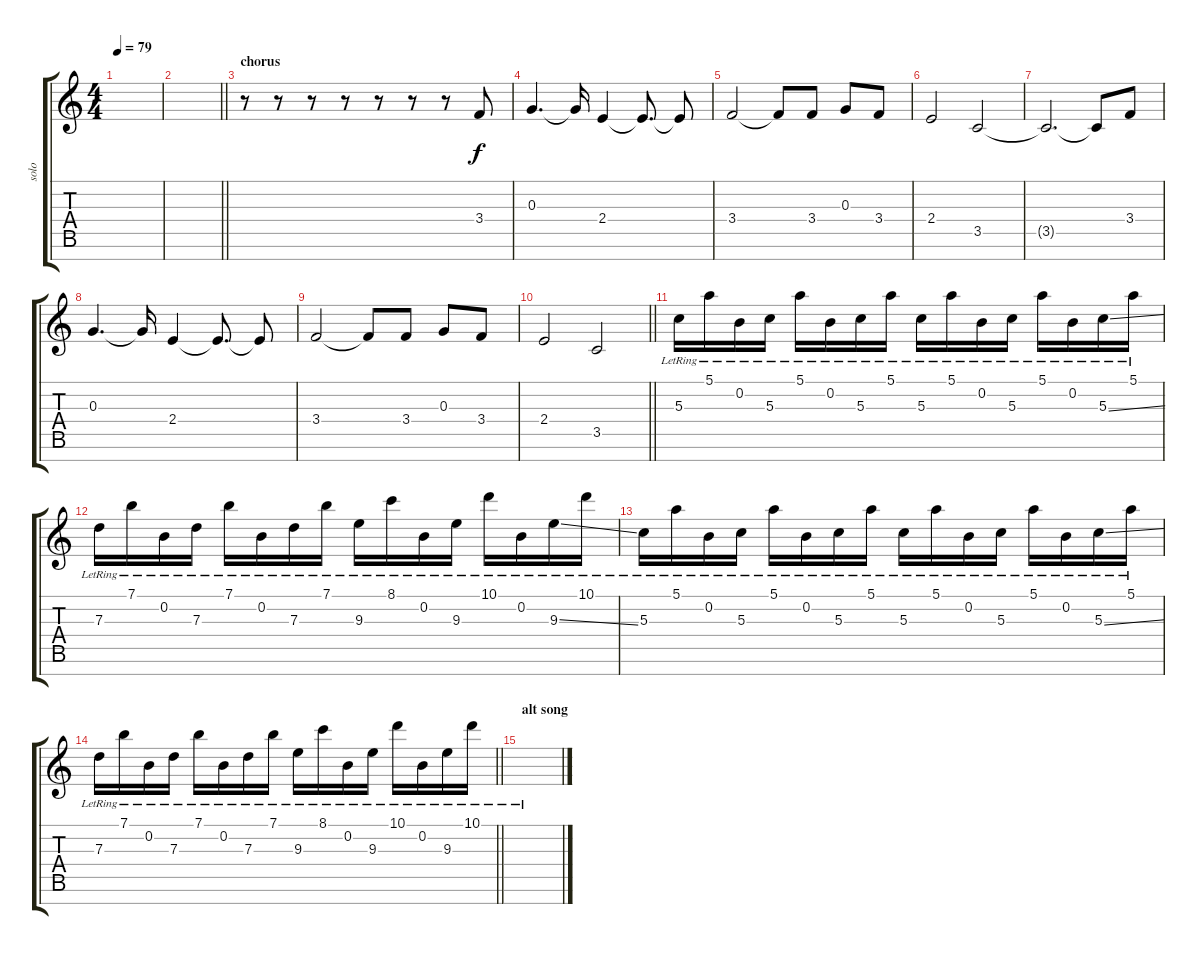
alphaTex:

\track ("solo" "solo") {instrument distortionguitar}
\staff {score tabs}
\tuning (E4 B3 G3 D3 A2 E2 B1) {hide}
\ts (4 4)
\tempo 79
\clef g2
\ks c
|
\barLineRight lightlight
|
\section ("" "chorus")
r.8 r.8 r.8 r.8 r.8 r.8 r.8 3.4.8 |
0.3.4{d} 0.3{t}.16 2.4.4 2.4{t}.8{d} 2.4{t}.8 |
3.4.2 3.4{t}.8 3.4.8 0.3.8 3.4.8 |
2.4.2 3.5.2 |
3.5{t}.2{d} 3.5{t}.8 3.4.8 |
0.3.4{d} 0.3{t}.16 2.4.4 2.4{t}.8{d} 2.4{t}.8 |
3.4.2 3.4{t}.8 3.4.8 0.3.8 3.4.8 |
\barLineRight lightlight
2.4.2 3.5.2 |
5.3{lr}.16 5.1{lr}.16 0.2{lr}.16 5.3{lr}.16 5.1{lr}.16 0.2{lr}.16 5.3{lr}.16 5.1{lr}.16 5.3{lr}.16 5.1{lr}.16 0.2{lr}.16 5.3{lr}.16 5.1{lr}.16 0.2{lr}.16 5.3{ss lr}.16 5.1{lr}.16 |
7.3{lr}.16 7.1{lr}.16 0.2{lr}.16 7.3{lr}.16 7.1{lr}.16 0.2{lr}.16 7.3{lr}.16 7.1{lr}.16 9.3{lr}.16 8.1{lr}.16 0.2{lr}.16 9.3{lr}.16 10.1{lr}.16 0.2{lr}.16 9.3{ss lr}.16 10.1{lr}.16 |
5.3{lr}.16 5.1{lr}.16 0.2{lr}.16 5.3{lr}.16 5.1{lr}.16 0.2{lr}.16 5.3{lr}.16 5.1{lr}.16 5.3{lr}.16 5.1{lr}.16 0.2{lr}.16 5.3{lr}.16 5.1{lr}.16 0.2{lr}.16 5.3{ss lr}.16 5.1{lr}.16 |
\barLineRight lightlight
7.3{lr}.16 7.1{lr}.16 0.2{lr}.16 7.3{lr}.16 7.1{lr}.16 0.2{lr}.16 7.3{lr}.16 7.1{lr}.16 9.3{lr}.16 8.1{lr}.16 0.2{lr}.16 9.3{lr}.16 10.1{lr}.16 0.2{lr}.16 9.3{lr}.16 10.1{lr}.16 |
\section ("" "alt song")
